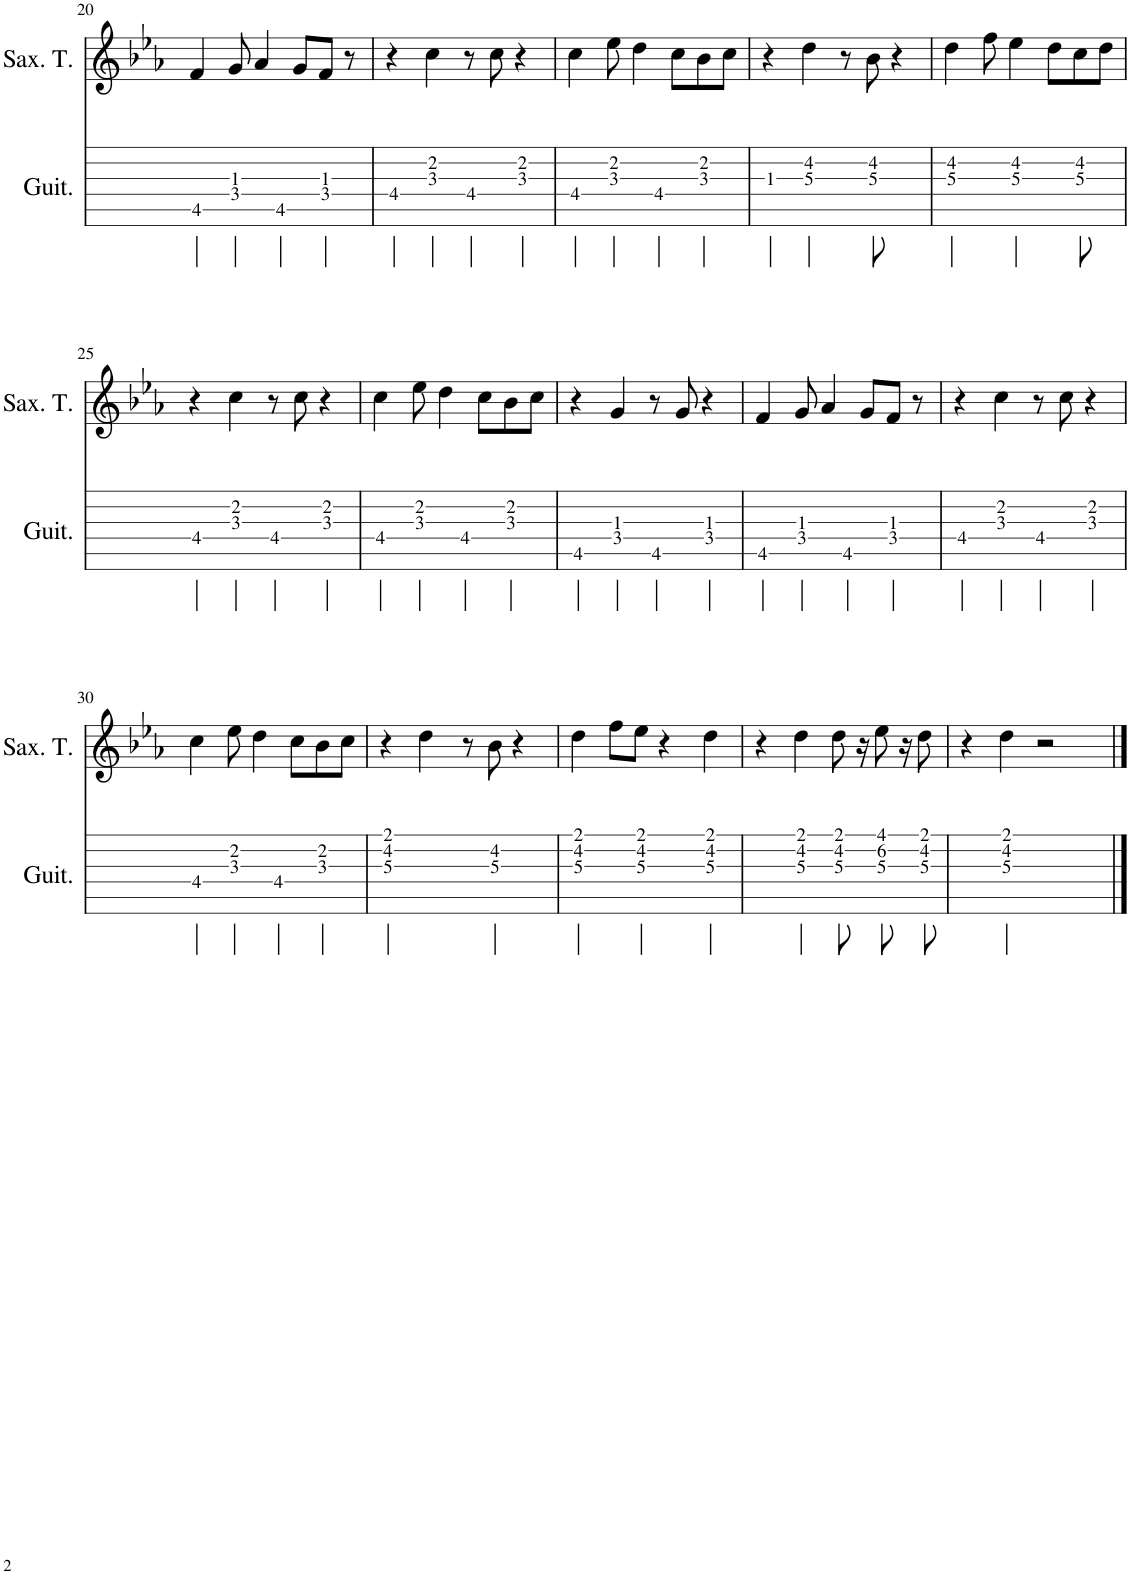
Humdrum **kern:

**kern	**kern
*part2	*part1
*staff2	*staff1
*I"Guitare classique	*I"Saxophone Ténor
*I'Guit.	*I'Sax. T.
!!LO:PB:g=z
*	*clefG2
*	*Trd8c14
*k[b-e-a-d-g-]	*k[b-e-a-]
*M4/4	*M4/4
=20	=20
4D-\	4f/
4F\ 4A-\	8g/
.	4a-/
4D-\	.
.	8g/L
4F\ 4A-\	8f/J
.	8r
=21	=21
4G-\	4r
4B-\ 4d-\	4cc\
4G-\	8r
.	8cc\
4B-\ 4d-\	4r
=22	=22
4G-\	4cc\
4B-\ 4d-\	8ee-\
.	4dd\
4G-\	.
.	8cc\L
4B-\ 4d-\	8b-\
.	8cc\J
=23	=23
4A-\	4r
4c\ 4e-\	4dd\
8r	8r
8c\ 8e-\	8b-\
4r	4r
=24	=24
4c\ 4e-\	4dd\
8r	8ff\
4c\ 4e-\	4ee-\
8r	8dd\L
8c\ 8e-\	8cc\
8r	8dd\J
!!LO:LB:g=z
=25	=25
4G-\	4r
4B-\ 4d-\	4cc\
4G-\	8r
.	8cc\
4B-\ 4d-\	4r
=26	=26
4G-\	4cc\
4B-\ 4d-\	8ee-\
.	4dd\
4G-\	.
.	8cc\L
4B-\ 4d-\	8b-\
.	8cc\J
=27	=27
4D-\	4r
4F\ 4A-\	4g/
4D-\	8r
.	8g/
4F\ 4A-\	4r
=28	=28
4D-\	4f/
4F\ 4A-\	8g/
.	4a-/
4D-\	.
.	8g/L
4F\ 4A-\	8f/J
.	8r
=29	=29
4G-\	4r
4B-\ 4d-\	4cc\
4G-\	8r
.	8cc\
4B-\ 4d-\	4r
!!LO:LB:g=z
=30	=30
4G-\	4cc\
4B-\ 4d-\	8ee-\
.	4dd\
4G-\	.
.	8cc\L
4B-\ 4d-\	8b-\
.	8cc\J
=31	=31
4c\ 4e-\ 4g-\	4r
8r	4dd\
4r	.
.	8r
4c\ 4e-\	8b-\
.	4r
8r	.
=32	=32
4c\ 4e-\ 4g-\	4dd\
8r	8ff\L
4c\ 4e-\ 4g-\	8ee-\J
.	4r
8r	.
4c\ 4e-\ 4g-\	4dd\
=33	=33
4r	4r
4c\ 4e-\ 4g-\	4dd\
8c\ 8e-\ 8g-\	8dd\
16r	16r
8c\ 8f\ 8a-\	8ee-\
16r	16r
8c\ 8e-\ 8g-\	8dd\
=34	=34
4r	4r
4c\ 4e-\ 4g-\	4dd\
4r	2r
4r	.
==	==
*-	*-
